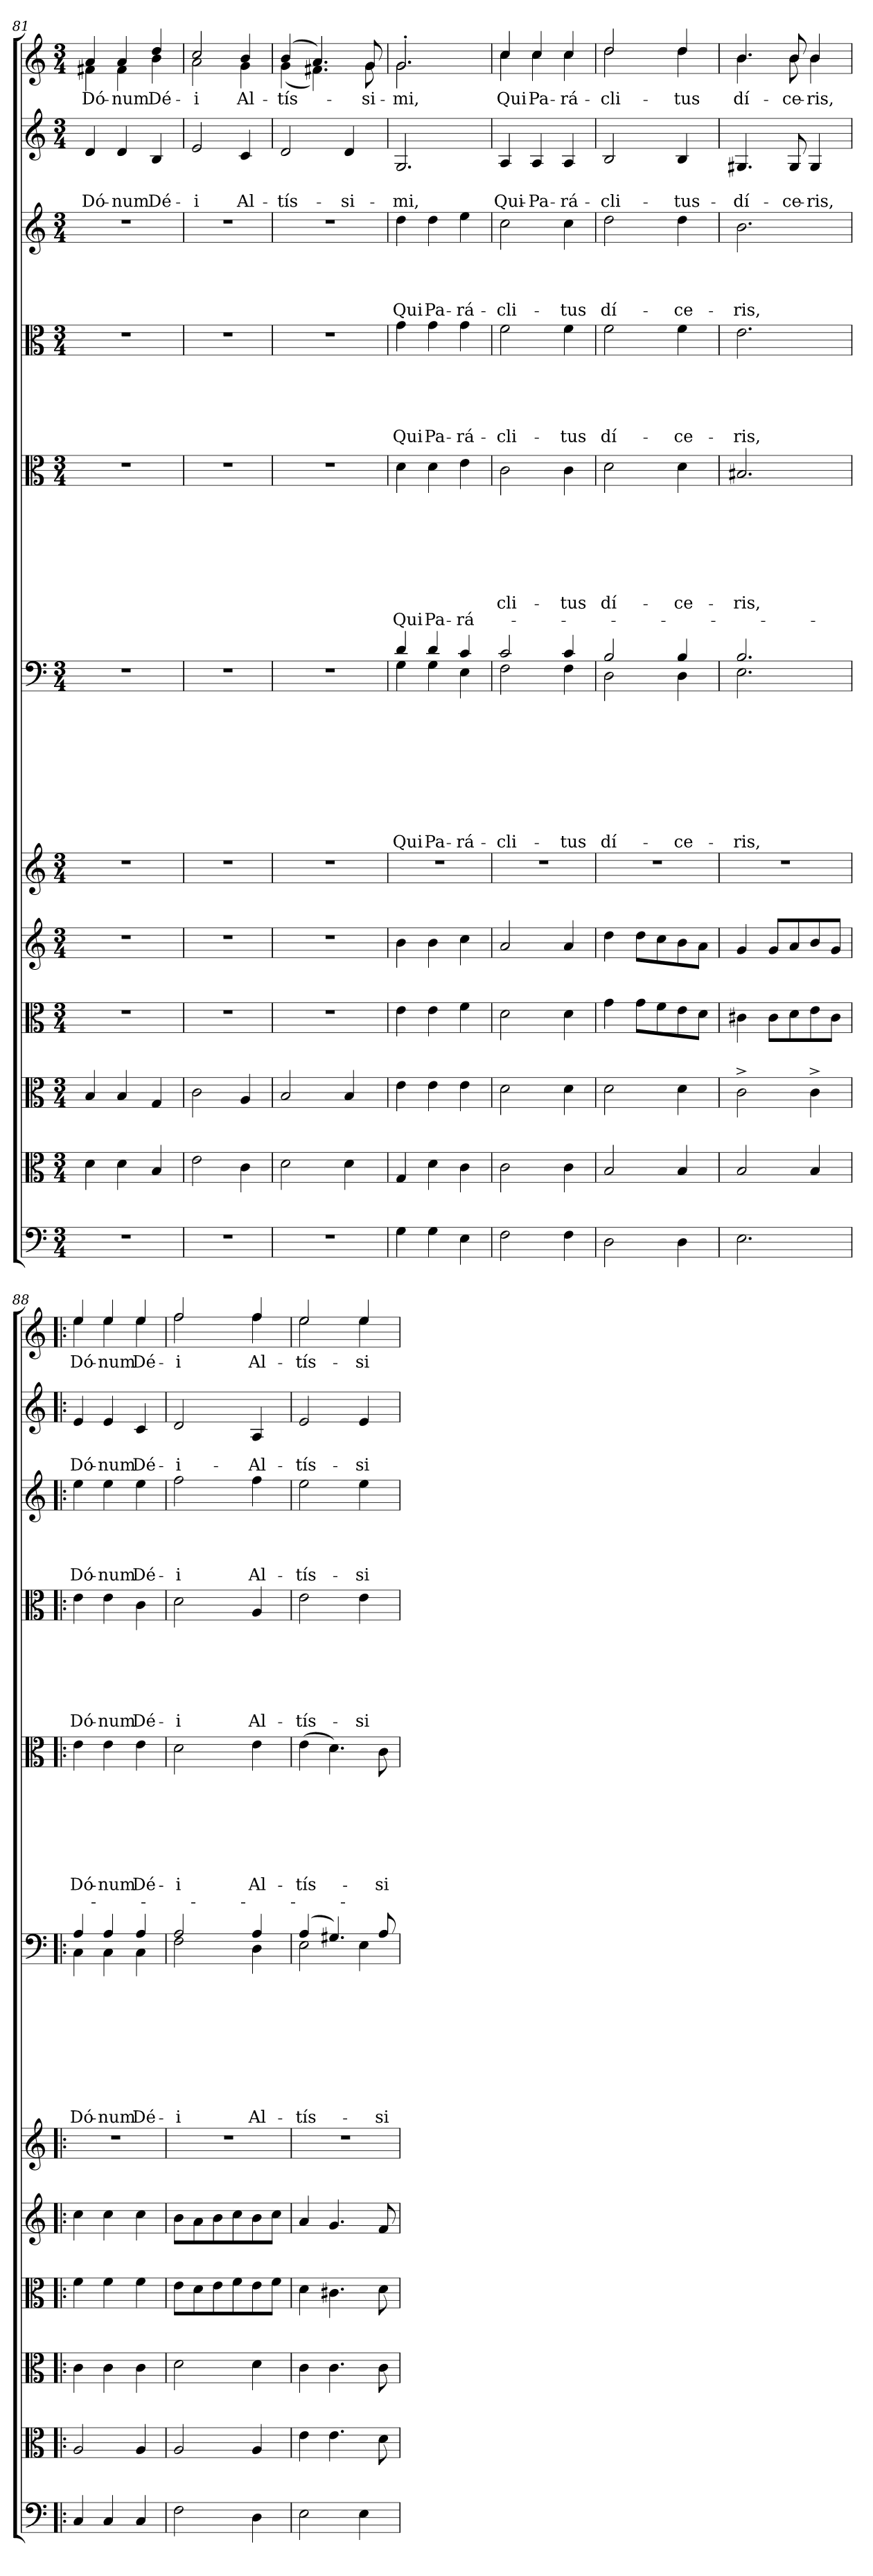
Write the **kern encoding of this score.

**kern	**kern	**kern	**kern	**kern	**kern	**kern	**text	**text	**text	**text	**text	**text	**text	**text	**text	**kern	**text	**text	**text	**text	**text	**text	**text	**text	**kern	**text	**text	**text	**text	**text	**text	**kern	**text	**text	**text	**text	**kern	**text	**text	**kern	**text
*part12	*part11	*part10	*part9	*part8	*part7	*part6	*part6	*part6	*part6	*part6	*part6	*part6	*part6	*part6	*part6	*part5	*part5	*part5	*part5	*part5	*part5	*part5	*part5	*part5	*part4	*part4	*part4	*part4	*part4	*part4	*part4	*part3	*part3	*part3	*part3	*part3	*part2	*part2	*part2	*part1	*part1
*staff12	*staff11	*staff10	*staff9	*staff8	*staff7	*staff6	*staff6	*staff6	*staff6	*staff6	*staff6	*staff6	*staff6	*staff6	*staff6	*staff5	*staff5	*staff5	*staff5	*staff5	*staff5	*staff5	*staff5	*staff5	*staff4	*staff4	*staff4	*staff4	*staff4	*staff4	*staff4	*staff3	*staff3	*staff3	*staff3	*staff3	*staff2	*staff2	*staff2	*staff1	*staff1
*clefF4	*clefC3	*clefC3	*clefC3	*clefG2	*clefG2	*clefF4	*	*	*	*	*	*	*	*	*	*clefC3	*	*	*	*	*	*	*	*	*clefC3	*	*	*	*	*	*	*clefG2	*	*	*	*	*clefG2	*	*	*clefG2	*
*k[]	*k[]	*k[]	*k[]	*k[]	*k[]	*k[]	*	*	*	*	*	*	*	*	*	*k[]	*	*	*	*	*	*	*	*	*k[]	*	*	*	*	*	*	*k[]	*	*	*	*	*k[]	*	*	*k[]	*
*C:	*C:	*C:	*C:	*C:	*C:	*C:	*	*	*	*	*	*	*	*	*	*C:	*	*	*	*	*	*	*	*	*C:	*	*	*	*	*	*	*C:	*	*	*	*	*C:	*	*	*C:	*
*M3/4	*M3/4	*M3/4	*M3/4	*M3/4	*M3/4	*M3/4	*	*	*	*	*	*	*	*	*	*M3/4	*	*	*	*	*	*	*	*	*M3/4	*	*	*	*	*	*	*M3/4	*	*	*	*	*M3/4	*	*	*M3/4	*
=81	=81	=81	=81	=81	=81	=81	=81	=81	=81	=81	=81	=81	=81	=81	=81	=81	=81	=81	=81	=81	=81	=81	=81	=81	=81	=81	=81	=81	=81	=81	=81	=81	=81	=81	=81	=81	=81	=81	=81	=81	=81
!LO:N:vis=1	!	!	!LO:N:vis=1	!LO:N:vis=1	!LO:N:vis=1	!LO:N:vis=1	!	!	!	!	!	!	!	!	!	!LO:N:vis=1	!	!	!	!	!	!	!	!	!LO:N:vis=1	!	!	!	!	!	!	!LO:N:vis=1	!	!	!	!	!	!	!LO:LY:b	!	!LO:LY:b
*	*	*	*	*	*	*	*	*	*	*	*	*	*	*	*	*	*	*	*	*	*	*	*	*	*	*	*	*	*	*	*	*	*	*	*	*	*	*	*	*^	*
2.r	4d\	4B/	2.r	2.r	2.r	2.r	.	.	.	.	.	.	.	.	.	2.r	.	.	.	.	.	.	.	.	2.r	.	.	.	.	.	.	2.r	.	.	.	.	4d/	.	Dó-	4a/	4f#X\	Dó-
!	!	!	!	!	!	!	!	!	!	!	!	!	!	!	!	!	!	!	!	!	!	!	!	!	!	!	!	!	!	!	!	!	!	!	!	!	!	!	!LO:LY:b:rj	!	!	!LO:LY:b:rj
.	4d\	4B/	.	.	.	.	.	.	.	.	.	.	.	.	.	.	.	.	.	.	.	.	.	.	.	.	.	.	.	.	.	.	.	.	.	.	4d/	.	-num	4a/	4f#\	-num
!	!	!	!	!	!	!	!	!	!	!	!	!	!	!	!	!	!	!	!	!	!	!	!	!	!	!	!	!	!	!	!	!	!	!	!	!	!	!	!LO:LY:b	!	!	!LO:LY:b
.	4B/	4G/	.	.	.	.	.	.	.	.	.	.	.	.	.	.	.	.	.	.	.	.	.	.	.	.	.	.	.	.	.	.	.	.	.	.	4B/	.	Dé-	4dd/	4b\	Dé-
=82	=82	=82	=82	=82	=82	=82	=82	=82	=82	=82	=82	=82	=82	=82	=82	=82	=82	=82	=82	=82	=82	=82	=82	=82	=82	=82	=82	=82	=82	=82	=82	=82	=82	=82	=82	=82	=82	=82	=82	=82	=82	=82
!LO:N:vis=1	!	!	!LO:N:vis=1	!LO:N:vis=1	!LO:N:vis=1	!LO:N:vis=1	!	!	!	!	!	!	!	!	!	!LO:N:vis=1	!	!	!	!	!	!	!	!	!LO:N:vis=1	!	!	!	!	!	!	!LO:N:vis=1	!	!	!	!	!	!	!LO:LY:b:rj	!	!	!LO:LY:b:rj
2.r	2e\	2c\	2.r	2.r	2.r	2.r	.	.	.	.	.	.	.	.	.	2.r	.	.	.	.	.	.	.	.	2.r	.	.	.	.	.	.	2.r	.	.	.	.	2e/	.	-i	2cc/	2a\	-i
!	!	!	!	!	!	!	!	!	!	!	!	!	!	!	!	!	!	!	!	!	!	!	!	!	!	!	!	!	!	!	!	!	!	!	!	!	!	!	!LO:LY:b	!	!	!LO:LY:b
.	4c\	4A/	.	.	.	.	.	.	.	.	.	.	.	.	.	.	.	.	.	.	.	.	.	.	.	.	.	.	.	.	.	.	.	.	.	.	4c/	.	Al-	4b/	4g\	Al-
=83	=83	=83	=83	=83	=83	=83	=83	=83	=83	=83	=83	=83	=83	=83	=83	=83	=83	=83	=83	=83	=83	=83	=83	=83	=83	=83	=83	=83	=83	=83	=83	=83	=83	=83	=83	=83	=83	=83	=83	=83	=83	=83
!LO:N:vis=1	!	!	!LO:N:vis=1	!LO:N:vis=1	!LO:N:vis=1	!LO:N:vis=1	!	!	!	!	!	!	!	!	!	!LO:N:vis=1	!	!	!	!	!	!	!	!	!LO:N:vis=1	!	!	!	!	!	!	!LO:N:vis=1	!	!	!	!	!	!	!LO:LY:b	!	!	!LO:LY:b
2.r	2d\	2B/	2.r	2.r	2.r	2.r	.	.	.	.	.	.	.	.	.	2.r	.	.	.	.	.	.	.	.	2.r	.	.	.	.	.	.	2.r	.	.	.	.	2d/	.	-tís-	(4b/	(<4g\	-tís-
.	.	.	.	.	.	.	.	.	.	.	.	.	.	.	.	.	.	.	.	.	.	.	.	.	.	.	.	.	.	.	.	.	.	.	.	.	.	.	.	4.a/)	4.f#X\)	.
!	!	!	!	!	!	!	!	!	!	!	!	!	!	!	!	!	!	!	!	!	!	!	!	!	!	!	!	!	!	!	!	!	!	!	!	!	!	!	!LO:LY:b	!	!	!
.	4d\	4B/	.	.	.	.	.	.	.	.	.	.	.	.	.	.	.	.	.	.	.	.	.	.	.	.	.	.	.	.	.	.	.	.	.	.	4d/	.	-si-	.	.	.
!	!	!	!	!	!	!	!	!	!	!	!	!	!	!	!	!	!	!	!	!	!	!	!	!	!	!	!	!	!	!	!	!	!	!	!	!	!	!	!	!	!	!LO:LY:b
.	.	.	.	.	.	.	.	.	.	.	.	.	.	.	.	.	.	.	.	.	.	.	.	.	.	.	.	.	.	.	.	.	.	.	.	.	.	.	.	8g/	8g\	-si-
=84	=84	=84	=84	=84	=84	=84	=84	=84	=84	=84	=84	=84	=84	=84	=84	=84	=84	=84	=84	=84	=84	=84	=84	=84	=84	=84	=84	=84	=84	=84	=84	=84	=84	=84	=84	=84	=84	=84	=84	=84	=84	=84
!	!	!	!	!	!LO:N:vis=1	!	!	!	!	!	!	!	!	!	!LO:LY:b	!	!	!	!	!	!	!	!	!LO:LY:b	!	!	!	!	!	!LO:LY:b	!	!	!	!	!	!LO:LY:b	!	!	!LO:LY:b	!	!	!LO:LY:b
*	*	*	*	*	*	*^	*	*	*	*	*	*	*	*	*	*	*	*	*	*	*	*	*	*	*	*	*	*	*	*	*	*	*	*	*	*	*	*	*	*	*	*
4G\	4G/	4e\	4e\	4b\	2.r	4d/	4G\	.	.	.	.	.	.	.	.	Qui	4d\	.	.	.	.	.	.	.	Qui	4g\	.	.	.	.	Qui	.	4dd\	.	.	.	Qui	2.G/	.	-mi,	2.g'>/	2.g\	-mi,
!	!	!	!	!	!	!	!	!	!	!	!	!	!	!	!	!LO:LY:b	!	!	!	!	!	!	!	!	!LO:LY:b:rj	!	!	!	!	!	!LO:LY:b	!	!	!	!	!	!LO:LY:b	!	!	!	!	!	!
4G\	4d\	4e\	4e\	4b\	.	4d/	4G\	.	.	.	.	.	.	.	.	Pa-	4d\	.	.	.	.	.	.	.	Pa-	4g\	.	.	.	.	Pa-	.	4dd\	.	.	.	Pa-	.	.	.	.	.	.
!	!	!	!	!	!	!	!	!	!	!	!	!	!	!	!	!LO:LY:b	!	!	!	!	!	!	!	!	!LO:LY:b:rj	!	!	!	!	!	!LO:LY:b	!	!	!	!	!	!LO:LY:b	!	!	!	!	!	!
4E\	4c\	4e\	4f\	4cc\	.	4c/	4E\	.	.	.	.	.	.	.	.	-rá-	4e\	.	.	.	.	.	.	.	-rá-	4g\	.	.	.	.	-rá-	.	4ee\	.	.	.	-rá-	.	.	.	.	.	.
!!LO:PB:g=z	!!
=85	=85	=85	=85	=85	=85	=85	=85	=85	=85	=85	=85	=85	=85	=85	=85	=85	=85	=85	=85	=85	=85	=85	=85	=85	=85	=85	=85	=85	=85	=85	=85	=85	=85	=85	=85	=85	=85	=85	=85	=85	=85	=85	=85
!	!	!	!	!	!LO:N:vis=1	!	!	!	!	!	!	!	!	!	!	!LO:LY:b	!	!	!	!	!	!	!	!LO:LY:b:rj	!	!	!	!	!	!	!LO:LY:b	!	!	!	!	!	!LO:LY:b	!	!	!LO:LY:b	!	!	!LO:LY:b
2F\	2c\	2d\	2d\	2a/	2.r	2c/	2F\	.	.	.	.	.	.	.	.	-cli-	2c\	.	.	.	.	.	.	cli-	.	2f\	.	.	.	.	-cli-	.	2cc\	.	.	.	-cli-	4A/	.	Qui-	4cc/	4cc\	Qui
!	!	!	!	!	!	!	!	!	!	!	!	!	!	!	!	!	!	!	!	!	!	!	!	!	!	!	!	!	!	!	!	!	!	!	!	!	!	!	!	!LO:LY:b	!	!	!LO:LY:b
.	.	.	.	.	.	.	.	.	.	.	.	.	.	.	.	.	.	.	.	.	.	.	.	.	.	.	.	.	.	.	.	.	.	.	.	.	.	4A/	.	-Pa-	4cc/	4cc\	Pa-
!	!	!	!	!	!	!	!	!	!	!	!	!	!	!	!	!LO:LY:b	!	!	!	!	!	!	!	!LO:LY:b	!	!	!	!	!	!	!LO:LY:b	!	!	!	!	!	!LO:LY:b	!	!	!LO:LY:b:rj	!	!	!LO:LY:b:rj
4F\	4c\	4d\	4d\	4a/	.	4c/	4F\	.	.	.	.	.	.	.	.	-tus	4c\	.	.	.	.	.	.	-tus	.	4f\	.	.	.	.	-tus	.	4cc\	.	.	.	-tus	4A/	.	-rá-	4cc/	4cc\	-rá-
=86	=86	=86	=86	=86	=86	=86	=86	=86	=86	=86	=86	=86	=86	=86	=86	=86	=86	=86	=86	=86	=86	=86	=86	=86	=86	=86	=86	=86	=86	=86	=86	=86	=86	=86	=86	=86	=86	=86	=86	=86	=86	=86	=86
!	!	!	!	!	!LO:N:vis=1	!	!	!	!	!	!	!	!	!	!	!LO:LY:b	!	!	!	!	!	!	!	!LO:LY:b:rj	!	!	!	!	!	!	!LO:LY:b	!	!	!	!	!	!LO:LY:b	!	!	!LO:LY:b	!	!	!LO:LY:b
2D\	2B/	2d\	4g\	4dd\	2.r	2B/	2D\	.	.	.	.	.	.	.	.	dí-	2d\	.	.	.	.	.	.	dí-	.	2f\	.	.	.	.	dí-	.	2dd\	.	.	.	dí-	2B/	.	-cli-	2dd/	2dd\	-cli-
.	.	.	8g\L	8dd\L	.	.	.	.	.	.	.	.	.	.	.	.	.	.	.	.	.	.	.	.	.	.	.	.	.	.	.	.	.	.	.	.	.	.	.	.	.	.	.
.	.	.	8f\	8cc\	.	.	.	.	.	.	.	.	.	.	.	.	.	.	.	.	.	.	.	.	.	.	.	.	.	.	.	.	.	.	.	.	.	.	.	.	.	.	.
!	!	!	!	!	!	!	!	!	!	!	!	!	!	!	!	!LO:LY:b	!	!	!	!	!	!	!	!LO:LY:b:rj	!	!	!	!	!	!	!LO:LY:b	!	!	!	!	!	!LO:LY:b	!	!	!LO:LY:b	!	!	!LO:LY:b
4D\	4B/	4d\	8e\	8b\	.	4B/	4D\	.	.	.	.	.	.	.	.	-ce-	4d\	.	.	.	.	.	.	-ce-	.	4f\	.	.	.	.	-ce-	.	4dd\	.	.	.	-ce-	4B/	.	-tus-	4dd/	4dd\	-tus
.	.	.	8d\J	8a\J	.	.	.	.	.	.	.	.	.	.	.	.	.	.	.	.	.	.	.	.	.	.	.	.	.	.	.	.	.	.	.	.	.	.	.	.	.	.	.
=87	=87	=87	=87	=87	=87	=87	=87	=87	=87	=87	=87	=87	=87	=87	=87	=87	=87	=87	=87	=87	=87	=87	=87	=87	=87	=87	=87	=87	=87	=87	=87	=87	=87	=87	=87	=87	=87	=87	=87	=87	=87	=87	=87
!	!	!	!	!	!LO:N:vis=1	!	!	!	!	!	!	!	!	!	!	!LO:LY:b	!	!	!	!	!	!	!	!LO:LY:b	!	!	!	!	!	!	!LO:LY:b	!	!	!	!	!	!LO:LY:b	!	!	!LO:LY:b	!	!	!LO:LY:b
2.E\	2B/	2c^>\	4c#X\	4g/	2.r	2.B/	2.E\	.	.	.	.	.	.	.	.	-ris,	2.B#X/	.	.	.	.	.	.	-ris,	.	2.e\	.	.	.	.	-ris,	.	2.b\	.	.	.	-ris,	4.G#X/	.	-dí-	4.b/	4.b\	dí-
.	.	.	8c#\L	8g/L	.	.	.	.	.	.	.	.	.	.	.	.	.	.	.	.	.	.	.	.	.	.	.	.	.	.	.	.	.	.	.	.	.	.	.	.	.	.	.
!	!	!	!	!	!	!	!	!	!	!	!	!	!	!	!	!	!	!	!	!	!	!	!	!	!	!	!	!	!	!	!	!	!	!	!	!	!	!	!	!LO:LY:b	!	!	!LO:LY:b
.	.	.	8d\	8a/	.	.	.	.	.	.	.	.	.	.	.	.	.	.	.	.	.	.	.	.	.	.	.	.	.	.	.	.	.	.	.	.	.	8G#/	.	-ce-	8b/	8b\	-ce-
!	!	!	!	!	!	!	!	!	!	!	!	!	!	!	!	!	!	!	!	!	!	!	!	!	!	!	!	!	!	!	!	!	!	!	!	!	!	!	!	!LO:LY:b	!	!	!LO:LY:b
.	4B/	4c^>\	8e\	8b/	.	.	.	.	.	.	.	.	.	.	.	.	.	.	.	.	.	.	.	.	.	.	.	.	.	.	.	.	.	.	.	.	.	4G#/	.	-ris,	4b/	4b\	-ris,
.	.	.	8c#\J	8g/J	.	.	.	.	.	.	.	.	.	.	.	.	.	.	.	.	.	.	.	.	.	.	.	.	.	.	.	.	.	.	.	.	.	.	.	.	.	.	.
=88!|:	=88!|:	=88!|:	=88!|:	=88!|:	=88!|:	=88!|:	=88!|:	=88!|:	=88!|:	=88!|:	=88!|:	=88!|:	=88!|:	=88!|:	=88!|:	=88!|:	=88!|:	=88!|:	=88!|:	=88!|:	=88!|:	=88!|:	=88!|:	=88!|:	=88!|:	=88!|:	=88!|:	=88!|:	=88!|:	=88!|:	=88!|:	=88!|:	=88!|:	=88!|:	=88!|:	=88!|:	=88!|:	=88!|:	=88!|:	=88!|:	=88!|:	=88!|:	=88!|:
!	!	!	!	!	!LO:N:vis=1	!	!	!	!	!	!	!	!	!	!	!LO:LY:b	!	!	!	!	!	!	!	!LO:LY:b	!	!	!	!	!	!	!	!LO:LY:b	!	!	!	!	!LO:LY:b	!	!	!LO:LY:b	!	!	!LO:LY:b
4C/	2A/	4c\	4f\	4cc\	2.r	4A/	4C\	.	.	.	.	.	.	.	.	Dó-	4e\	.	.	.	.	.	.	Dó-	.	4e\	.	.	.	.	.	Dó-	4ee\	.	.	.	Dó-	4e/	.	Dó-	4ee/	4ee\	Dó-
!	!	!	!	!	!	!	!	!	!	!	!	!	!	!	!	!LO:LY:b	!	!	!	!	!	!	!	!LO:LY:b	!	!	!	!	!	!	!	!LO:LY:b	!	!	!	!	!LO:LY:b	!	!	!LO:LY:b	!	!	!LO:LY:b
4C/	.	4c\	4f\	4cc\	.	4A/	4C\	.	.	.	.	.	.	.	.	-num	4e\	.	.	.	.	.	.	-num	.	4e\	.	.	.	.	.	-num	4ee\	.	.	.	-num	4e/	.	-num	4ee/	4ee\	-num
!	!	!	!	!	!	!	!	!	!	!	!	!	!	!	!	!LO:LY:b	!	!	!	!	!	!	!	!LO:LY:b	!	!	!	!	!	!	!	!LO:LY:b	!	!	!	!	!LO:LY:b	!	!	!LO:LY:b	!	!	!LO:LY:b
4C/	4A/	4c\	4f\	4cc\	.	4A/	4C\	.	.	.	.	.	.	.	.	Dé-	4e\	.	.	.	.	.	.	Dé-	.	4c\	.	.	.	.	.	Dé-	4ee\	.	.	.	Dé-	4c/	.	Dé-	4ee/	4ee\	Dé-
=89	=89	=89	=89	=89	=89	=89	=89	=89	=89	=89	=89	=89	=89	=89	=89	=89	=89	=89	=89	=89	=89	=89	=89	=89	=89	=89	=89	=89	=89	=89	=89	=89	=89	=89	=89	=89	=89	=89	=89	=89	=89	=89	=89
!	!	!	!	!	!LO:N:vis=1	!	!	!	!	!	!	!	!	!	!	!LO:LY:b:rj	!	!	!	!	!	!	!	!LO:LY:b:rj	!	!	!	!	!	!	!	!LO:LY:b	!	!	!	!	!LO:LY:b:rj	!	!	!LO:LY:b:rj	!	!	!LO:LY:b:rj
2F\	2A/	2d\	8e\L	8b\L	2.r	2A/	2F\	.	.	.	.	.	.	.	.	-i	2d\	.	.	.	.	.	.	-i	.	2d\	.	.	.	.	.	-i	2ff\	.	.	.	-i	2d/	.	-i-	2ff/	2ff\	-i
.	.	.	8d\	8a\	.	.	.	.	.	.	.	.	.	.	.	.	.	.	.	.	.	.	.	.	.	.	.	.	.	.	.	.	.	.	.	.	.	.	.	.	.	.	.
.	.	.	8e\	8b\	.	.	.	.	.	.	.	.	.	.	.	.	.	.	.	.	.	.	.	.	.	.	.	.	.	.	.	.	.	.	.	.	.	.	.	.	.	.	.
.	.	.	8f\	8cc\	.	.	.	.	.	.	.	.	.	.	.	.	.	.	.	.	.	.	.	.	.	.	.	.	.	.	.	.	.	.	.	.	.	.	.	.	.	.	.
!	!	!	!	!	!	!	!	!	!	!	!	!	!	!	!	!LO:LY:b	!	!	!	!	!	!	!	!LO:LY:b	!	!	!	!	!	!	!	!LO:LY:b	!	!	!	!	!LO:LY:b	!	!	!LO:LY:b	!	!	!LO:LY:b
4D\	4A/	4d\	8e\	8b\	.	4A/	4D\	.	.	.	.	.	.	.	.	Al-	4e\	.	.	.	.	.	.	Al-	.	4A/	.	.	.	.	.	Al-	4ff\	.	.	.	Al-	4A/	.	-Al-	4ff/	4ff\	Al-
.	.	.	8f\J	8cc\J	.	.	.	.	.	.	.	.	.	.	.	.	.	.	.	.	.	.	.	.	.	.	.	.	.	.	.	.	.	.	.	.	.	.	.	.	.	.	.
=90	=90	=90	=90	=90	=90	=90	=90	=90	=90	=90	=90	=90	=90	=90	=90	=90	=90	=90	=90	=90	=90	=90	=90	=90	=90	=90	=90	=90	=90	=90	=90	=90	=90	=90	=90	=90	=90	=90	=90	=90	=90	=90	=90
!	!	!	!	!	!LO:N:vis=1	!	!	!	!	!	!	!	!	!	!	!LO:LY:b	!	!	!	!	!	!	!	!LO:LY:b	!	!	!	!	!	!	!	!LO:LY:b	!	!	!	!	!LO:LY:b	!	!	!LO:LY:b	!	!	!LO:LY:b
2E\	4e\	4c\	4d\	4a/	2.r	(4A/	2E\	.	.	.	.	.	.	.	.	-tís-	(>4e\	.	.	.	.	.	.	-tís-	.	2e\	.	.	.	.	.	-tís-	2ee\	.	.	.	-tís-	2e/	.	-tís-	2ee/	2ee\	-tís-
.	4.e\	4.c\	4.c#X\	4.g/	.	4.G#X/)	.	.	.	.	.	.	.	.	.	.	4.d\)	.	.	.	.	.	.	.	.	.	.	.	.	.	.	.	.	.	.	.	.	.	.	.	.	.	.
!	!	!	!	!	!	!	!	!	!	!	!	!	!	!	!	!	!	!	!	!	!	!	!	!	!	!	!	!	!	!	!	!LO:LY:b	!	!	!	!	!LO:LY:b	!	!	!LO:LY:b	!	!	!LO:LY:b
4E\	.	.	.	.	.	.	4E\	.	.	.	.	.	.	.	.	.	.	.	.	.	.	.	.	.	.	4e\	.	.	.	.	.	-si-	4ee\	.	.	.	-si-	4e/	.	-si-	4ee/	4ee\	-si-
!	!	!	!	!	!	!	!	!	!	!	!	!	!	!	!	!LO:LY:b	!	!	!	!	!	!	!	!LO:LY:b	!	!	!	!	!	!	!	!	!	!	!	!	!	!	!	!	!	!	!
.	8d\	8c\	8d\	8f/	.	8A/	.	.	.	.	.	.	.	.	.	-si-	8c\	.	.	.	.	.	.	-si-	.	.	.	.	.	.	.	.	.	.	.	.	.	.	.	.	.	.	.
*	*	*	*	*	*	*v	*v	*	*	*	*	*	*	*	*	*	*	*	*	*	*	*	*	*	*	*	*	*	*	*	*	*	*	*	*	*	*	*	*	*	*v	*v	*
=	=	=	=	=	=	=	=	=	=	=	=	=	=	=	=	=	=	=	=	=	=	=	=	=	=	=	=	=	=	=	=	=	=	=	=	=	=	=	=	=	=
*-	*-	*-	*-	*-	*-	*-	*-	*-	*-	*-	*-	*-	*-	*-	*-	*-	*-	*-	*-	*-	*-	*-	*-	*-	*-	*-	*-	*-	*-	*-	*-	*-	*-	*-	*-	*-	*-	*-	*-	*-	*-
